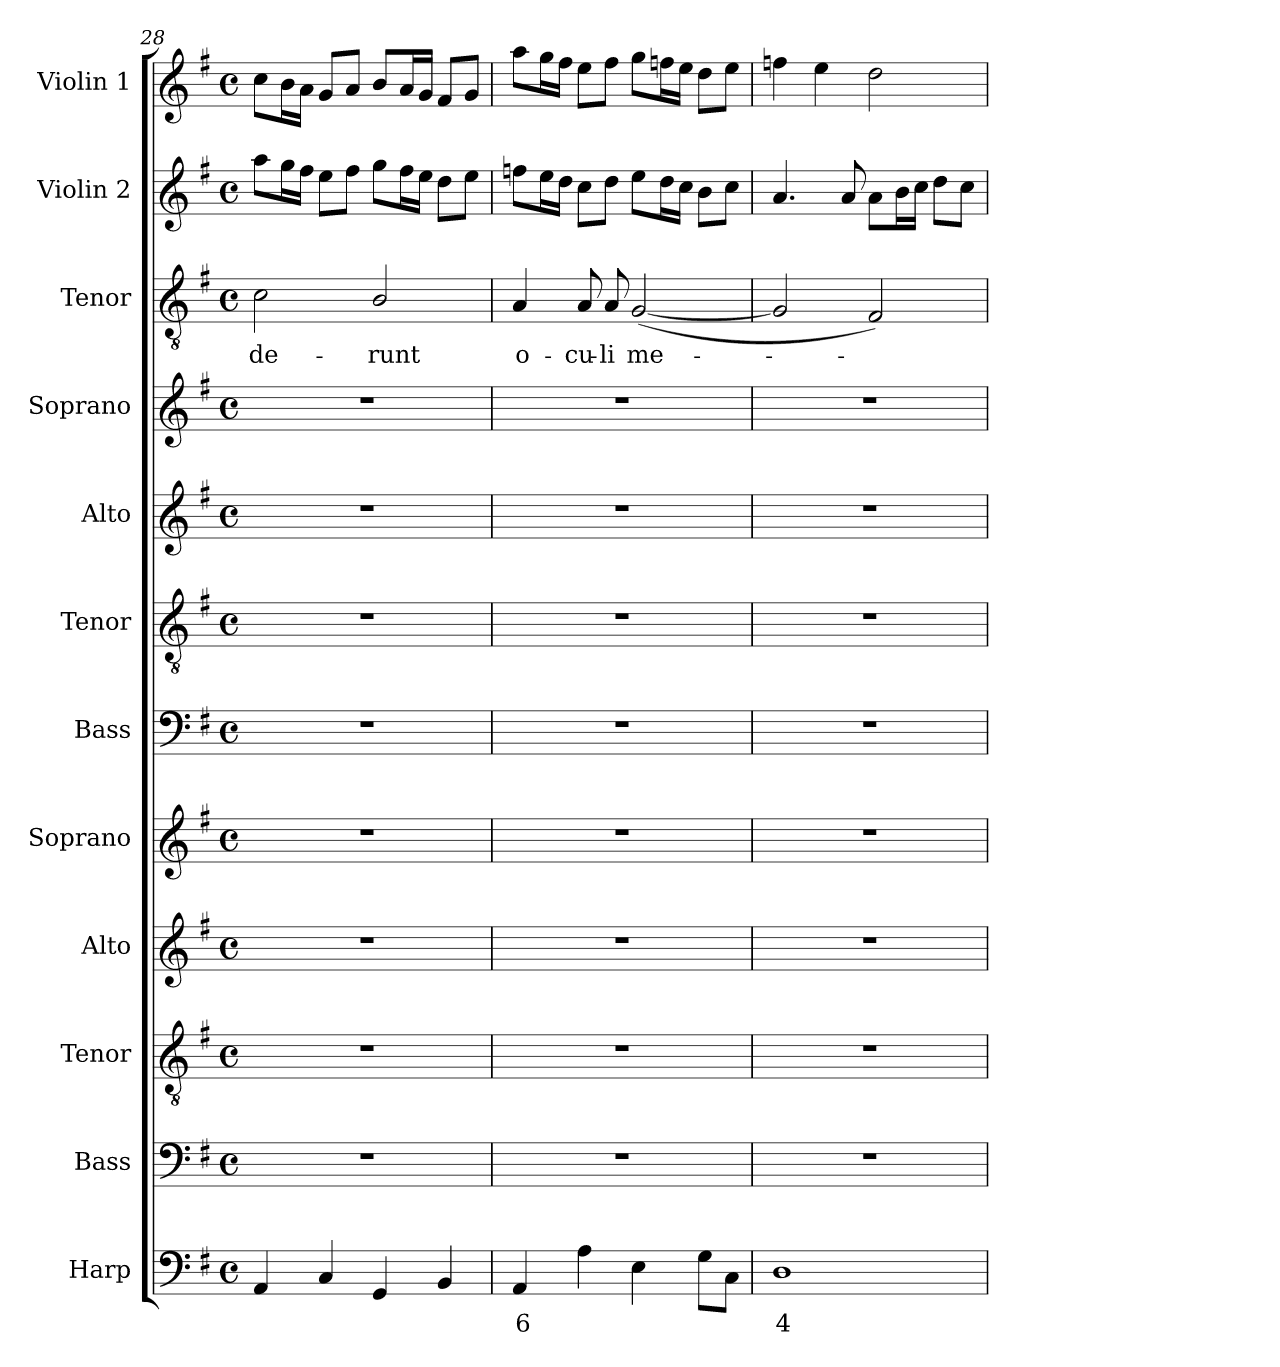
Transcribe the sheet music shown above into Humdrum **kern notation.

**kern	**text	**kern	**kern	**kern	**kern	**kern	**kern	**kern	**kern	**kern	**text	**kern	**kern
*part12	*part12	*part11	*part10	*part9	*part8	*part7	*part6	*part5	*part4	*part3	*part3	*part2	*part1
*staff12	*staff12	*staff11	*staff10	*staff9	*staff8	*staff7	*staff6	*staff5	*staff4	*staff3	*staff3	*staff2	*staff1
*I"Harp	*	*I"Bass	*I"Tenor	*I"Alto	*I"Soprano	*I"Bass	*I"Tenor	*I"Alto	*I"Soprano	*I"Tenor	*	*I"Violin 2	*I"Violin 1
*I'Hp.	*	*I'B.	*I'T.	*I'A.	*I'S.	*I'B.	*I'T.	*I'A.	*I'S.	*I'T.	*	*I'Vln. 2	*I'Vln. 1
*clefF4	*	*clefF4	*clefGv2	*clefG2	*clefG2	*clefF4	*clefGv2	*clefG2	*clefG2	*clefGv2	*	*clefG2	*clefG2
*	*	*	*ITrd7c12	*	*	*	*ITrd7c12	*	*	*ITrd7c12	*	*	*
*k[f#]	*	*k[f#]	*k[f#]	*k[f#]	*k[f#]	*k[f#]	*k[f#]	*k[f#]	*k[f#]	*k[f#]	*	*k[f#]	*k[f#]
*G:	*	*G:	*G:	*G:	*G:	*G:	*G:	*G:	*G:	*G:	*	*G:	*G:
*M4/4	*	*M4/4	*M4/4	*M4/4	*M4/4	*M4/4	*M4/4	*M4/4	*M4/4	*M4/4	*	*M4/4	*M4/4
*met(c)	*	*met(c)	*met(c)	*met(c)	*met(c)	*met(c)	*met(c)	*met(c)	*met(c)	*met(c)	*	*met(c)	*met(c)
=28	=28	=28	=28	=28	=28	=28	=28	=28	=28	=28	=28	=28	=28
!	!	!	!	!	!	!	!	!	!	!	!LO:LY:b:color=#000000	!	!
4AAi/	.	1r	1r	1r	1r	1r	1r	1r	1r	2Ci\	-de-	8aai\L	8cci\L
.	.	.	.	.	.	.	.	.	.	.	.	16ggi\L	16bi\L
.	.	.	.	.	.	.	.	.	.	.	.	16ff#i\JJ	16ai\JJ
4Ci/	.	.	.	.	.	.	.	.	.	.	.	8eei\L	8gi/L
.	.	.	.	.	.	.	.	.	.	.	.	8ff#i\J	8ai/J
!	!	!	!	!	!	!	!	!	!	!	!LO:LY:b:color=#000000	!	!
4GGi/	.	.	.	.	.	.	.	.	.	2BBi/	-runt	8ggi\L	8bi/L
.	.	.	.	.	.	.	.	.	.	.	.	16ff#i\L	16ai/L
.	.	.	.	.	.	.	.	.	.	.	.	16eei\JJ	16gi/JJ
4BBi/	.	.	.	.	.	.	.	.	.	.	.	8ddi\L	8f#i/L
.	.	.	.	.	.	.	.	.	.	.	.	8eei\J	8gi/J
=29	=29	=29	=29	=29	=29	=29	=29	=29	=29	=29	=29	=29	=29
!	!LO:LY:b:color=#000000	!	!	!	!	!	!	!	!	!	!	!	!
!	!	!	!	!	!	!	!	!	!	!	!LO:LY:b:color=#000000	!	!
4AAi/	6	1r	1r	1r	1r	1r	1r	1r	1r	4AAi/	o-	8ffni\L	8aai\L
.	.	.	.	.	.	.	.	.	.	.	.	16eei\L	16ggi\L
.	.	.	.	.	.	.	.	.	.	.	.	16ddi\JJ	16ff#i\JJ
!	!	!	!	!	!	!	!	!	!	!	!LO:LY:b:color=#000000	!	!
4Ai\	.	.	.	.	.	.	.	.	.	8AAi/	-cu-	8cci\L	8eei\L
!	!	!	!	!	!	!	!	!	!	!	!LO:LY:b:color=#000000	!	!
.	.	.	.	.	.	.	.	.	.	8AAi/	-li	8ddi\J	8ff#i\J
!	!	!	!	!	!	!	!	!	!	!	!LO:LY:b:color=#000000	!	!
4Ei\	.	.	.	.	.	.	.	.	.	([<2GGi/	me-	8eei\L	8ggi\L
.	.	.	.	.	.	.	.	.	.	.	.	16ddi\L	16ffni\L
.	.	.	.	.	.	.	.	.	.	.	.	16cci\JJ	16eei\JJ
8Gi\L	.	.	.	.	.	.	.	.	.	.	.	8bi\L	8ddi\L
8Ci\J	.	.	.	.	.	.	.	.	.	.	.	8cci\J	8eei\J
=30	=30	=30	=30	=30	=30	=30	=30	=30	=30	=30	=30	=30	=30
!	!LO:LY:b:color=#000000	!	!	!	!	!	!	!	!	!	!	!	!
1Di	4	1r	1r	1r	1r	1r	1r	1r	1r	2GGi/]	.	4.ai/	4ffni\
.	.	.	.	.	.	.	.	.	.	.	.	.	4eei\
.	.	.	.	.	.	.	.	.	.	.	.	8ai/	.
.	.	.	.	.	.	.	.	.	.	2FF#i/)	.	8ai\L	2ddi\
.	.	.	.	.	.	.	.	.	.	.	.	16bi\L	.
.	.	.	.	.	.	.	.	.	.	.	.	16cci\JJ	.
.	.	.	.	.	.	.	.	.	.	.	.	8ddi\L	.
.	.	.	.	.	.	.	.	.	.	.	.	8cci\J	.
=	=	=	=	=	=	=	=	=	=	=	=	=	=
*-	*-	*-	*-	*-	*-	*-	*-	*-	*-	*-	*-	*-	*-
